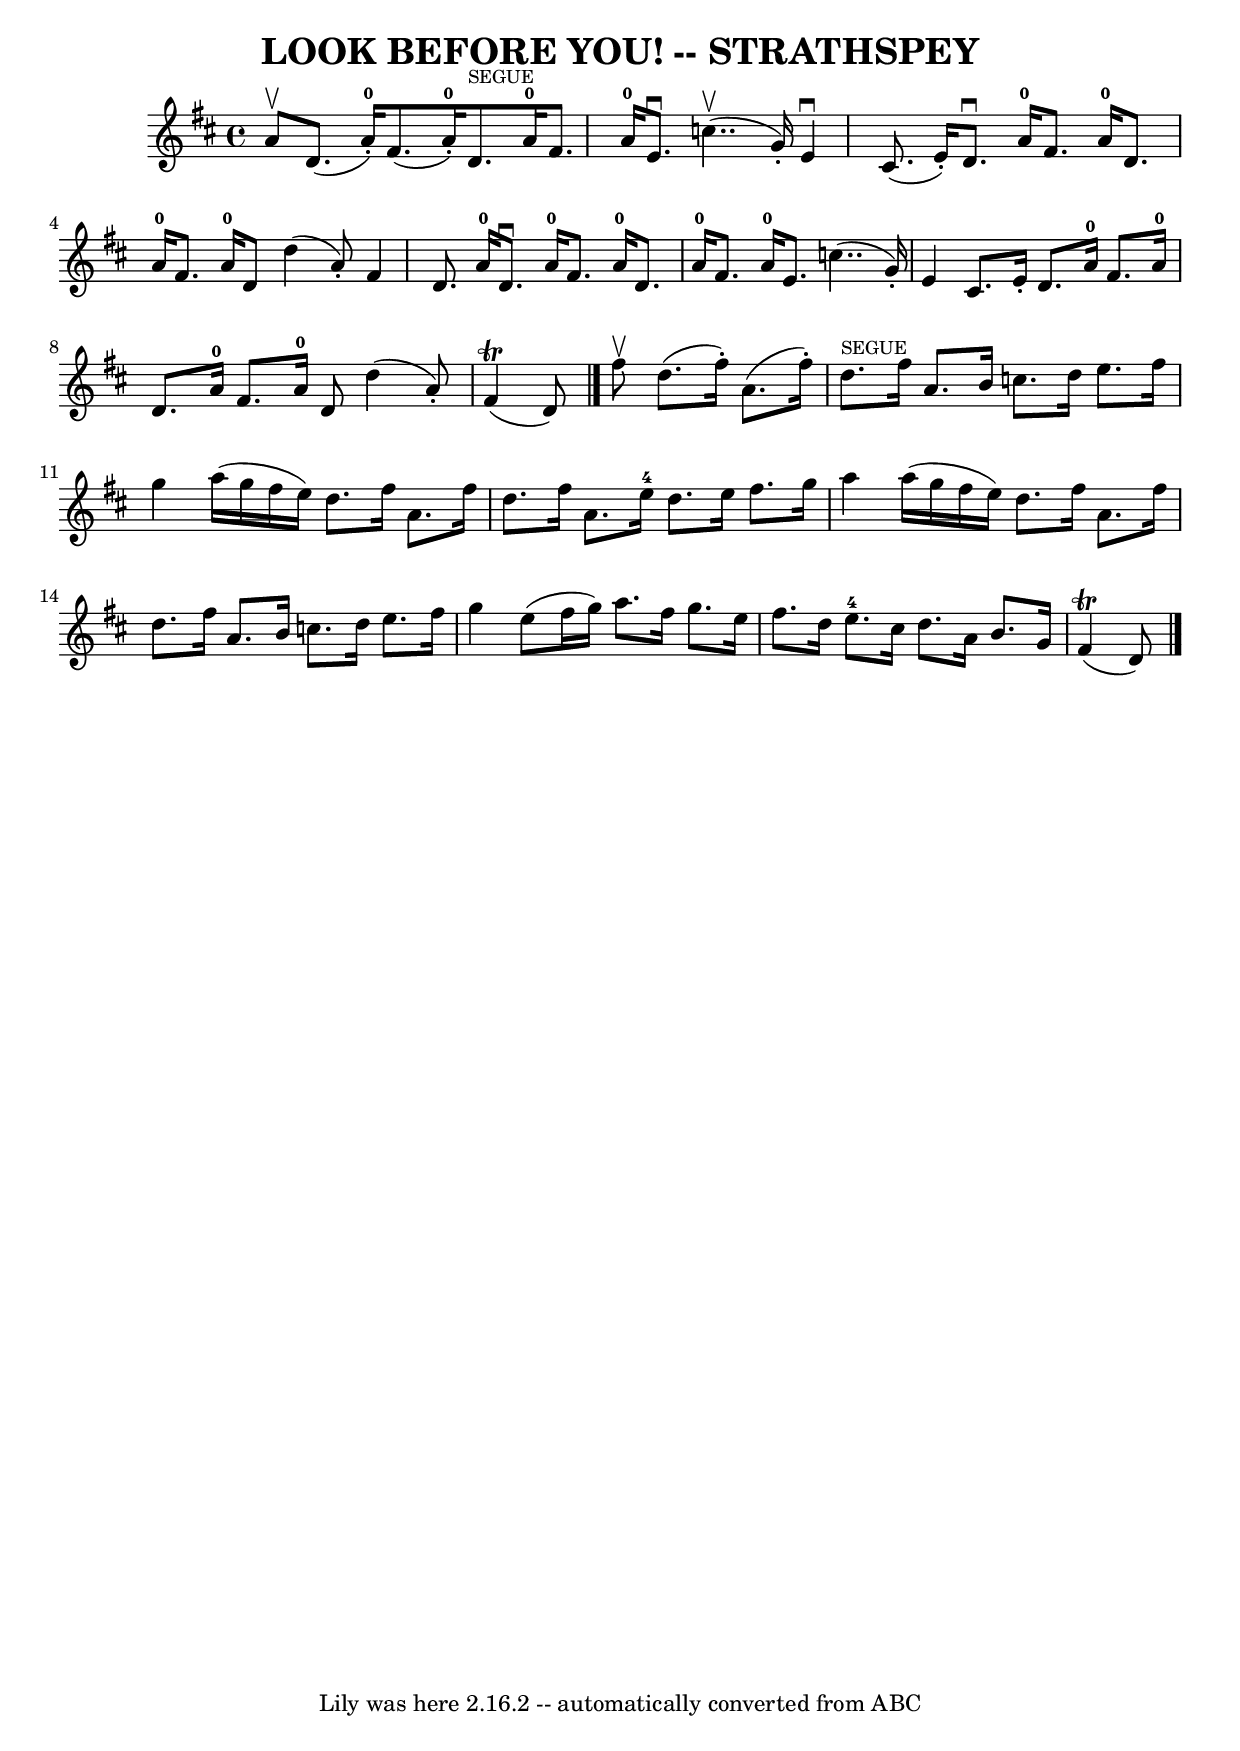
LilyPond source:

\version "2.16.2"
\include "Mammoth.ily"
\header {
  %% book = "Ryan's Mammoth Collection of Fiddle Tunes"
  crossRefNumber = "1"
  footnotes = ""
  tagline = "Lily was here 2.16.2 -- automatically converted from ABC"
  title = "LOOK BEFORE YOU! -- STRATHSPEY"

}
voicedefault =  {


  \override Staff.TimeSignature #'style = #'C
  \time 4/4 % %slurgraces 1
  
  \key d \major
  a'8^\upbow   |
  d'8. (a'16-0-.) fis'8. (
  a'16-0-.) d'8.^\segue a'16-0 fis'8. a'16-0   |
  
  e'8.^\downbow c''4.. (^\upbow g'16 -.) e'4^\downbow cis'8. (
  e'16 -.)   |
  d'8.^\downbow a'16-0 fis'8. a'16-0   
  d'8. a'16-0 fis'8. a'16-0   |
  d'8 d''4 (a'8 -.)  
  fis'4 d'8. a'16-0   |
  d'8.^\downbow a'16-0 fis'8.  
  a'16-0 d'8. a'16-0 fis'8. a'16-0   |
  e'8.    
  c''4.. (g'16 -.) e'4 cis'8. e'16 -.   |
  d'8. a'16 
  -0 fis'8. a'16-0 d'8. a'16-0 fis'8. a'16-0   |
  
  d'8 d''4 (a'8 -.) fis'4 (^\trill d'8)   \bar "|." fis''8^\upbow   |
  d''8. (fis''16 -.) a'8. (fis''16 -.)     
  d''8.^\segue fis''16 a'8. b'16    |
  c''8. d''16 e''8.  
  fis''16 g''4 a''16 (g''16 fis''16 e''16)   |
  
  d''8. fis''16 a'8. fis''16 d''8. fis''16 a'8. e''16-4   
  |
  d''8. e''16 fis''8. g''16 a''4 a''16 (g''16    
  fis''16 e''16)   |
  d''8. fis''16 a'8. fis''16    
  d''8. fis''16 a'8. b'16    |
  c''8. d''16 e''8.    
  fis''16 g''4 e''8 (fis''16 g''16)   |
  a''8.    
  fis''16 g''8. e''16 fis''8. d''16 e''8.-4 cis''16    
  |
  d''8. a'16 b'8. g'16 fis'4 (^\trill d'8)   
  \bar "|."   

}

\score{
  <<

    \context Staff="default"
    {
      \voicedefault 
      
    }

  >>
  \layout {
    
  }
  \midi {
  }

}
